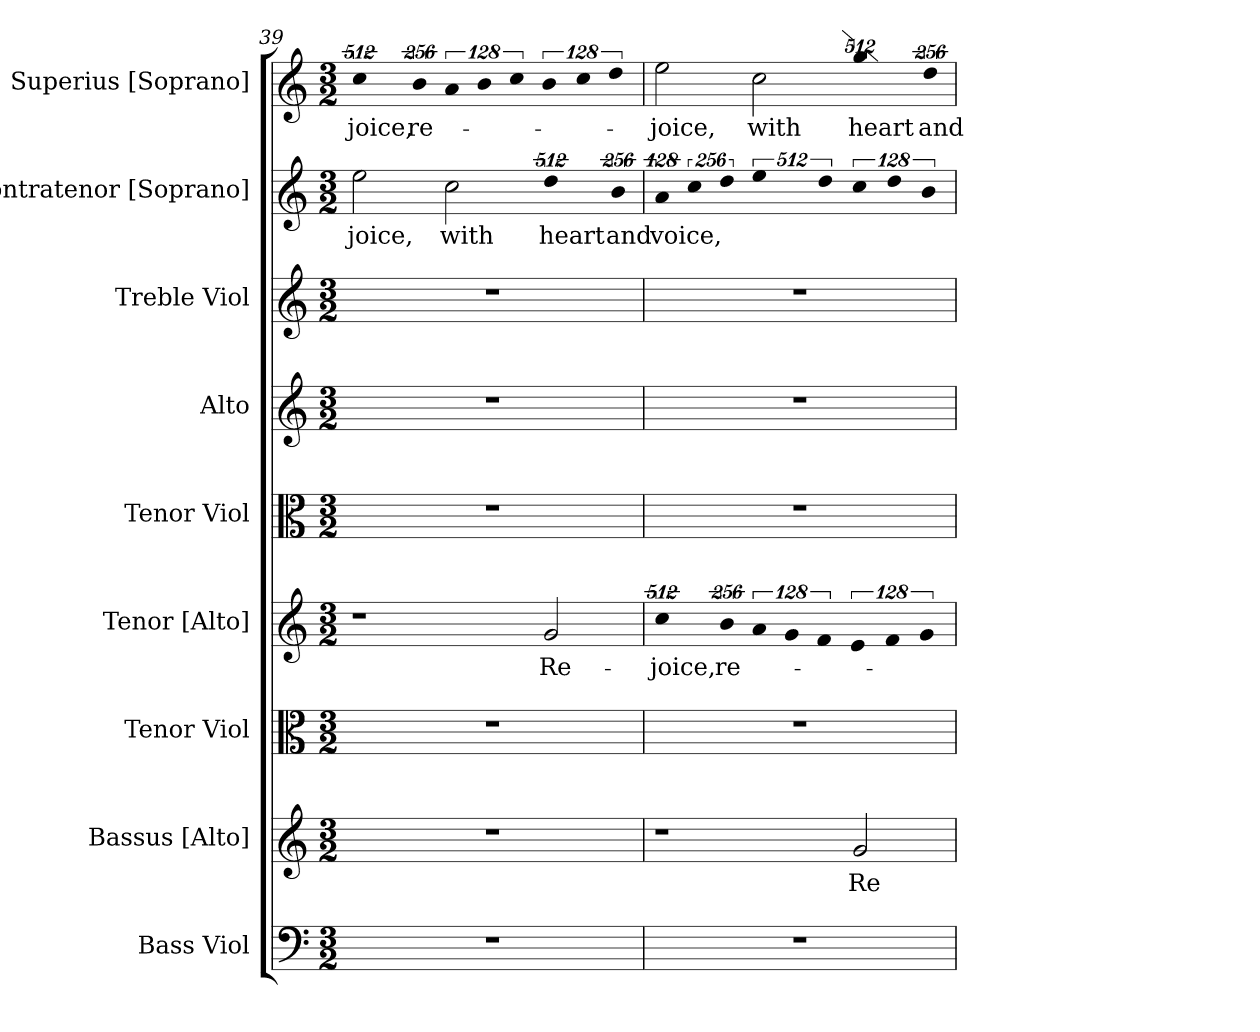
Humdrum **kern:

**kern	**kern	**text	**kern	**kern	**text	**kern	**kern	**kern	**kern	**text	**kern	**text
*part9	*part8	*part8	*part7	*part6	*part6	*part5	*part4	*part3	*part2	*part2	*part1	*part1
*staff9	*staff8	*staff8	*staff7	*staff6	*staff6	*staff5	*staff4	*staff3	*staff2	*staff2	*staff1	*staff1
*I"Bass Viol	*I"Bassus [Alto]	*	*I"Tenor Viol	*I"Tenor [Alto]	*	*I"Tenor Viol	*I"Alto	*I"Treble Viol	*I"Contratenor [Soprano]	*	*I"Superius [Soprano]	*
*I'B.V.	*I'Alto	*	*I'T.V.	*I'Alto	*	*I'T.V.	*I'A.	*I'Tr. V.	*I'Soprano	*	*I'Soprano	*
*clefF4	*clefG2	*	*clefC3	*clefG2	*	*clefC3	*clefG2	*clefG2	*clefG2	*	*clefG2	*
*k[]	*k[]	*	*k[]	*k[]	*	*k[]	*k[]	*k[]	*k[]	*	*k[]	*
*C:	*C:	*	*C:	*C:	*	*C:	*C:	*C:	*C:	*	*C:	*
*M3/2	*M3/2	*	*M3/2	*M3/2	*	*M3/2	*M3/2	*M3/2	*M3/2	*	*M3/2	*
=39	=39	=39	=39	=39	=39	=39	=39	=39	=39	=39	=39	=39
!LO:N:vis=1	!LO:N:vis=1	!	!LO:N:vis=1	!	!	!LO:N:vis=1	!LO:N:vis=1	!LO:N:vis=1	!	!	!	!
!	!	!	!	!	!	!	!	!	!	!LO:LY:b:color=#000000	!LO:N:vis=2	!
!	!	!	!	!	!	!	!	!	!	!	!	!LO:LY:b:color=#000000
1.r	1.r	.	1.r	1r	.	1.r	1.r	1.r	2eei\	-joice,	1024%341cci\	-joice,
!	!	!	!	!	!	!	!	!	!	!	!LO:N:vis=4	!
!	!	!	!	!	!	!	!	!	!	!	!	!LO:LY:b:color=#000000
.	.	.	.	.	.	.	.	.	.	.	1024%171bi/	re-
!	!	!	!	!	!	!	!	!	!	!LO:LY:b:color=#000000	!LO:N:vis=4	!
.	.	.	.	.	.	.	.	.	2cci\	with	512%85ai/	.
!	!	!	!	!	!	!	!	!	!	!	!LO:N:vis=4	!
.	.	.	.	.	.	.	.	.	.	.	1024%171bi\	.
!	!	!	!	!	!	!	!	!	!	!	!LO:N:vis=4	!
.	.	.	.	.	.	.	.	.	.	.	1024%171cci\	.
!	!	!	!	!	!LO:LY:b:color=#000000	!	!	!	!LO:N:vis=2	!	!	!
!	!	!	!	!	!	!	!	!	!	!LO:LY:b:color=#000000	!LO:N:vis=4	!
.	.	.	.	2gi/	Re-	.	.	.	1024%341ddi\	heart	512%85bi\	.
!	!	!	!	!	!	!	!	!	!	!	!LO:N:vis=4	!
.	.	.	.	.	.	.	.	.	.	.	1024%171cci\	.
!	!	!	!	!	!	!	!	!	!LO:N:vis=4	!	!	!
!	!	!	!	!	!	!	!	!	!	!LO:LY:b:color=#000000	!LO:N:vis=4	!
.	.	.	.	.	.	.	.	.	1024%171bi/	and	1024%171ddi\	.
=40	=40	=40	=40	=40	=40	=40	=40	=40	=40	=40	=40	=40
!LO:N:vis=1	!	!	!LO:N:vis=1	!LO:N:vis=2	!	!	!	!	!	!	!	!
!	!	!	!	!	!LO:LY:b:color=#000000	!LO:N:vis=1	!LO:N:vis=1	!LO:N:vis=1	!LO:N:vis=4	!	!	!
!	!	!	!	!	!	!	!	!	!	!LO:LY:b:color=#000000	!	!
!	!	!	!	!	!	!	!	!	!	!	!	!LO:LY:b:color=#000000
1.r	1r	.	1.r	1024%341cci\	-joice,	1.r	1.r	1.r	512%85ai/	voice,	2eei\	-joice,
!	!	!	!	!	!	!	!	!	!LO:N:vis=4	!	!	!
.	.	.	.	.	.	.	.	.	1024%171cci\	.	.	.
!	!	!	!	!LO:N:vis=4	!	!	!	!	!	!	!	!
!	!	!	!	!	!LO:LY:b:color=#000000	!	!	!	!LO:N:vis=4	!	!	!
.	.	.	.	1024%171bi/	re-	.	.	.	1024%171ddi\	.	.	.
!	!	!	!	!LO:N:vis=4	!	!	!	!	!LO:N:vis=2	!	!	!
!	!	!	!	!	!	!	!	!	!	!	!	!LO:LY:b:color=#000000
.	.	.	.	512%85ai/	.	.	.	.	1024%341eei\	.	2cci\	with
!	!	!	!	!LO:N:vis=4	!	!	!	!	!	!	!	!
.	.	.	.	1024%171gi/	.	.	.	.	.	.	.	.
!	!	!	!	!LO:N:vis=4	!	!	!	!	!LO:N:vis=4	!	!	!
.	.	.	.	1024%171fi/	.	.	.	.	1024%171ddi\	.	.	.
!	!	!LO:LY:b:color=#000000	!	!LO:N:vis=4	!	!	!	!	!LO:N:vis=4	!	!LO:N:vis=2	!
!	!	!	!	!	!	!	!	!	!	!	!	!LO:LY:b:color=#000000
.	2gi/	Re-	.	512%85ei/	.	.	.	.	512%85cci\	.	1024%341ggi\	heart
!	!	!	!	!LO:N:vis=4	!	!	!	!	!LO:N:vis=4	!	!	!
.	.	.	.	1024%171fi/	.	.	.	.	1024%171ddi\	.	.	.
!	!	!	!	!LO:N:vis=4	!	!	!	!	!LO:N:vis=4	!	!LO:N:vis=4	!
!	!	!	!	!	!	!	!	!	!	!	!	!LO:LY:b:color=#000000
.	.	.	.	1024%171gi/	.	.	.	.	1024%171bi\	.	1024%171ddi\	and
=	=	=	=	=	=	=	=	=	=	=	=	=
*-	*-	*-	*-	*-	*-	*-	*-	*-	*-	*-	*-	*-
